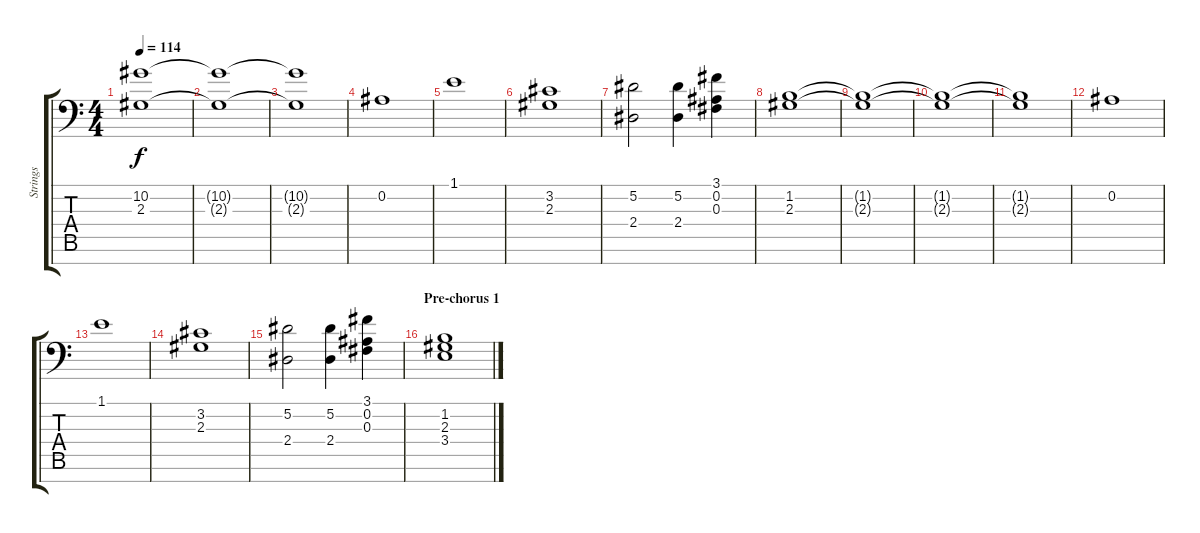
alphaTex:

\track ("Strings" "Strings") {instrument stringensemble2}
\staff {score tabs}
\tuning (Eb4 Bb3 Gb3 Db3 Ab2 Eb2 Bb1) {hide}
\ts (4 4)
\tempo 114
\clef f4
\ks c
(10.2{t} 2.3{t}).1{dy f} |
(10.2{t} 2.3{t}).1 |
(10.2{t} 2.3{t}).1 |
0.2.1 |
1.1.1 |
(3.2 2.3).1 |
(5.2 2.4).2 (5.2 2.4).4 (3.1 0.2 0.3).4 |
(1.2 2.3).1 |
(1.2{t} 2.3{t}).1 |
(1.2{t} 2.3{t}).1 |
(1.2{t} 2.3{t}).1 |
0.2.1 |
1.1.1 |
(3.2 2.3).1 |
(5.2 2.4).2 (5.2 2.4).4 (3.1 0.2 0.3).4 |
\section ("" "Pre-chorus 1")
(1.2 2.3 3.4).1
